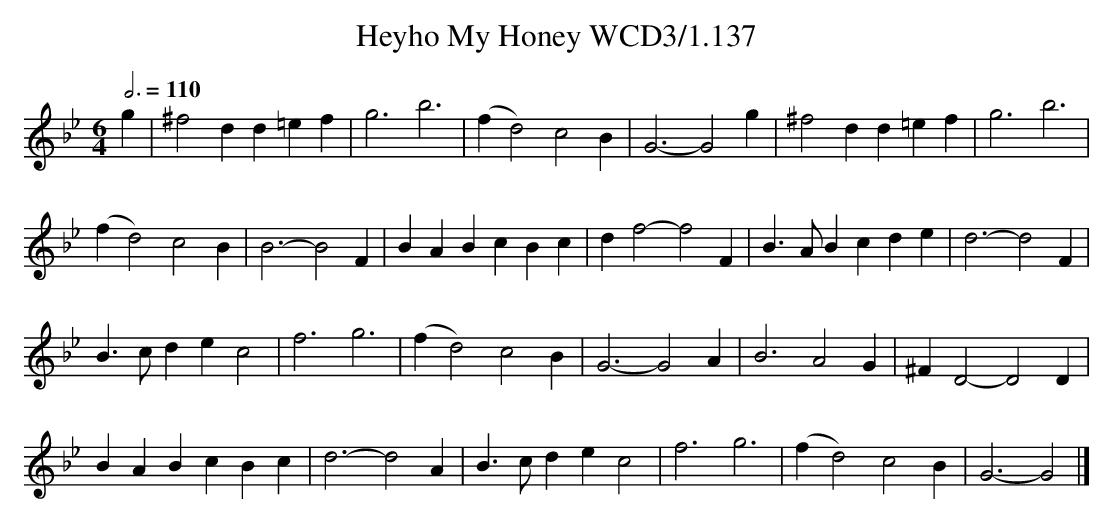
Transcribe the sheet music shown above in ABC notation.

X:1
T:Heyho My Honey WCD3/1.137
M:6/4
L:1/4
Q:3/4=110
K:Gm
g|^f2d d=ef|g3b3|(fd2) c2B|G3- G2g|^f2d d=ef|g3b3|
(fd2) c2B|B3- B2F|BAB cBc|df2- f2F|B3/A/B cde|d3-d2F|
B3/c/d ec2|f3g3|(fd2) c2B|G3-G2A|B3 A2G|^FD2- D2D|
BAB cBc|d3-d2A|B3/c/d ec2|f3g3|(fd2) c2B|G3-G2|]
